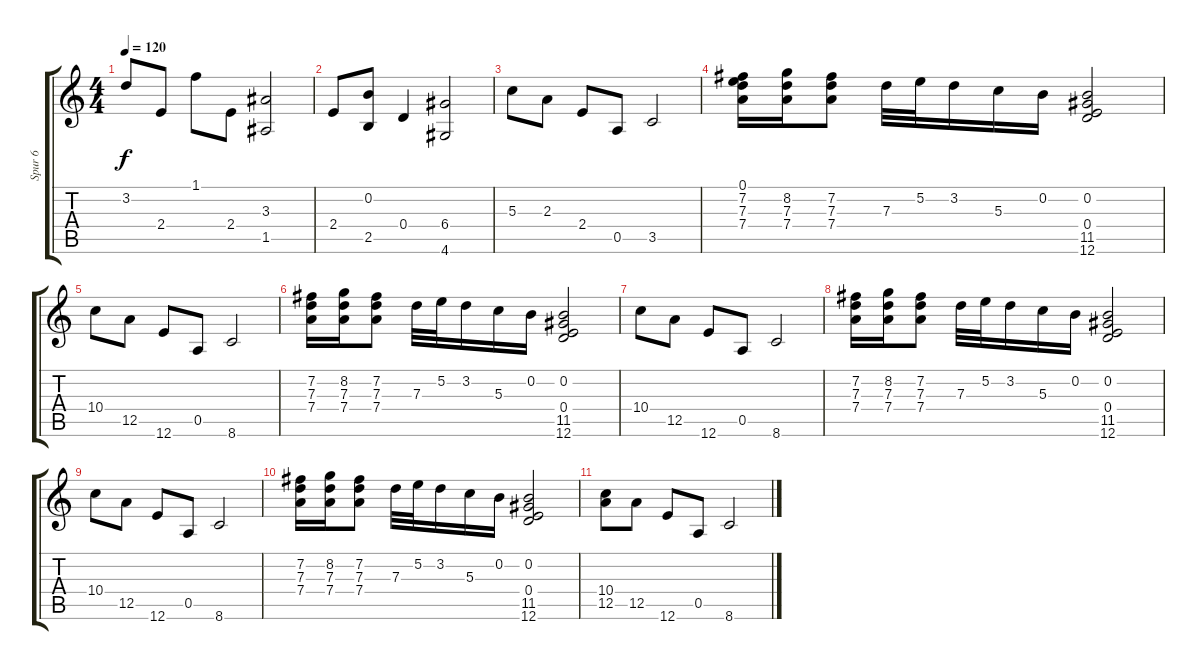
\track ("Spur 6" "Spur 6") {instrument electricguitarclean}
\staff {score tabs}
\tuning (E4 B3 G3 D3 A2 E2) {hide}
\ts (4 4)
\tempo 120
\clef g2
\ks c
3.2.8{dy f} 2.4.8 1.1.8 2.4.8 (3.3 1.5).2 |
2.4.8 (0.2 2.5).8 0.4.4 (6.4 4.6).2 |
5.3.8 2.3.8 2.4.8 0.5.8 3.5.2 |
(0.1 7.2 7.3 7.4).16 (8.2 7.3 7.4).16 (7.2 7.3 7.4).8 7.3.32 5.2.32 3.2.16 5.3.16 0.2.16 (0.2 0.4 11.5 12.6).2 |
10.4.8 12.5.8 12.6.8 0.5.8 8.6.2 |
(7.2 7.3 7.4).16 (8.2 7.3 7.4).16 (7.2 7.3 7.4).8 7.3.32 5.2.32 3.2.16 5.3.16 0.2.16 (0.2 0.4 11.5 12.6).2 |
10.4.8 12.5.8 12.6.8 0.5.8 8.6.2 |
(7.2 7.3 7.4).16 (8.2 7.3 7.4).16 (7.2 7.3 7.4).8 7.3.32 5.2.32 3.2.16 5.3.16 0.2.16 (0.2 0.4 11.5 12.6).2 |
10.4.8 12.5.8 12.6.8 0.5.8 8.6.2 |
(7.2 7.3 7.4).16 (8.2 7.3 7.4).16 (7.2 7.3 7.4).8 7.3.32 5.2.32 3.2.16 5.3.16 0.2.16 (0.2 0.4 11.5 12.6).2 |
(10.4 12.5).8 12.5.8 12.6.8 0.5.8 8.6.2
